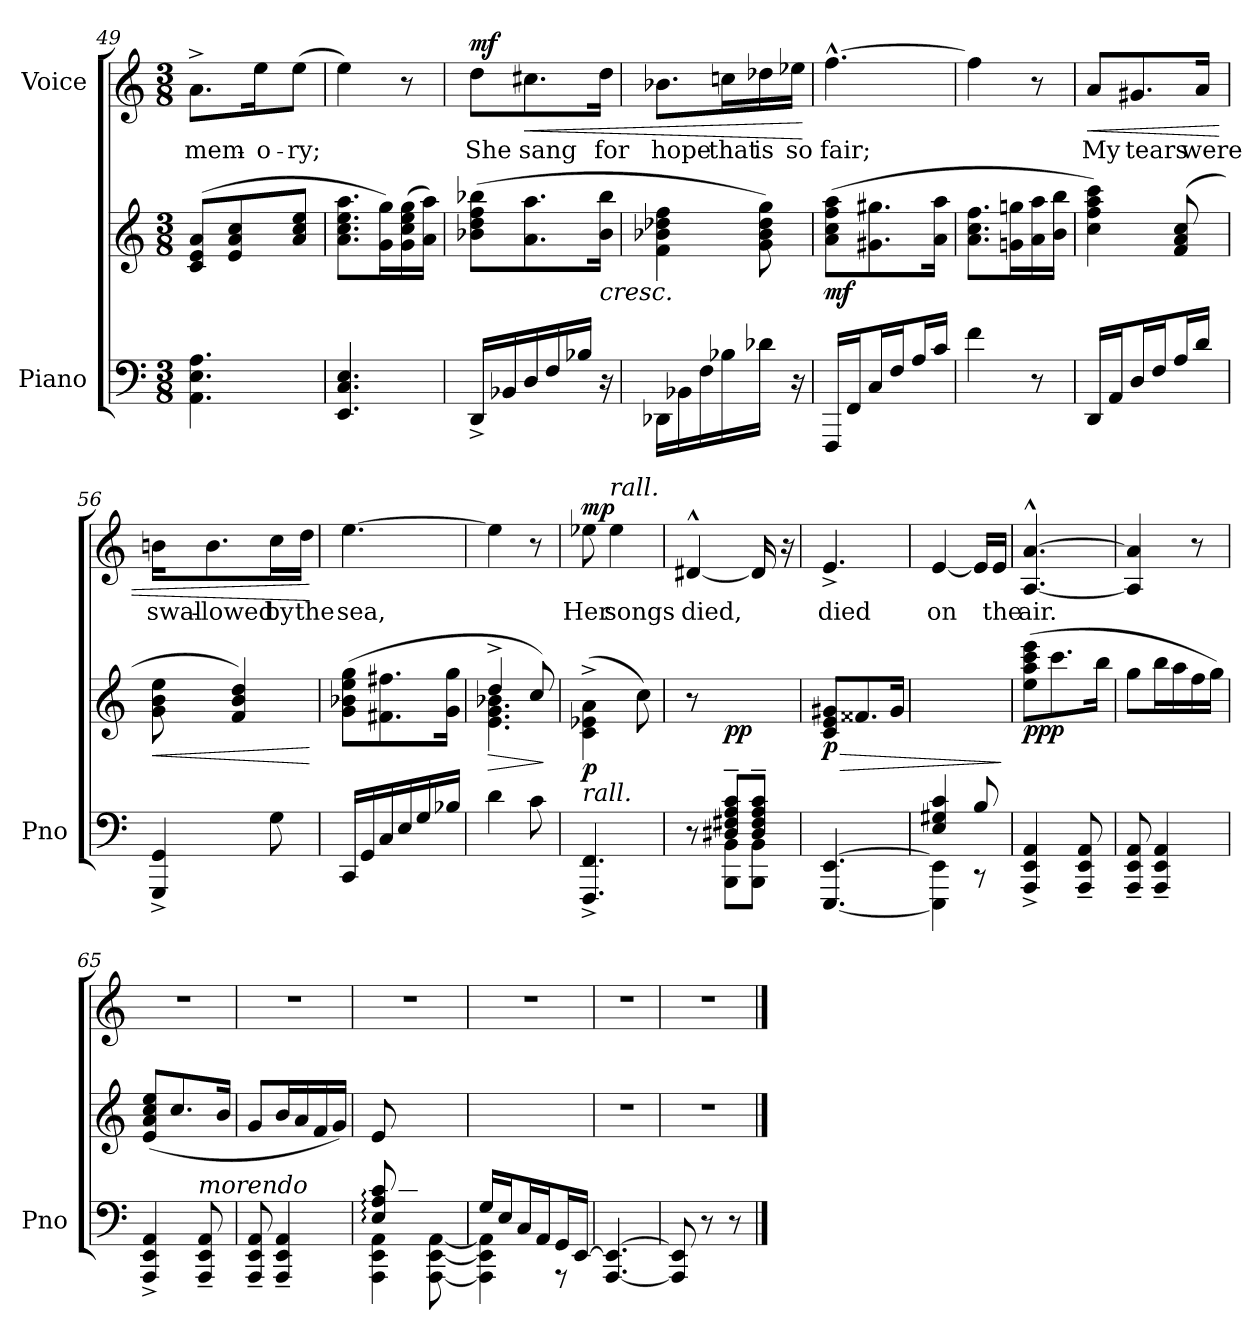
**kern	**kern	**dynam	**kern	**text	**dynam
*part2	*part2	*part2	*part1	*part1	*part1
*staff3	*staff2	*staff2/3	*staff1	*staff1	*staff1
*I"Piano	*	*	*I"Voice	*	*
*I'Pno	*	*	*	*	*
!!LO:LB:g=z
*clefF4	*clefG2	*	*clefG2	*	*
*k[]	*k[]	*	*k[]	*	*
*M3/8	*M3/8	*	*M3/8	*	*
=49	=49	=49	=49	=49	=49
!	!	!	!	!LO:LY:b	!
4.AA\ 4.E\ 4.A\	(>8c/ 8e/ 8a/L	.	8.a^>\L	mem-	.
.	8e/ 8a/ 8cc/	.	.	.	.
!	!	!	!	!LO:LY:b	!
.	.	.	16ee\K	-o-	.
!	!	!	!	!LO:LY:b	!
.	8a/ 8cc/ 8ee/J	.	(8ee\J	-ry;	.
!!LO:LB:g=z
=50	=50	=50	=50	=50	=50
4.EE/ 4.C/ 4.E/	8.a\ 8.cc\ 8.ee\ 8.aa\L	.	4ee\)	.	.
.	16g\ 16gg\L)	.	.	.	.
.	(16g\ 16cc\ 16ee\ 16gg\	.	8r	.	.
.	16a\ 16aa\JJ)	.	.	.	.
=51	=51	=51	=51	=51	=51
!	!	!	!	!LO:LY:b	!LO:DY:a
16DD^/LL	(8b-X\ 8dd\ 8ff\ 8bb-X\L	.	8dd\L	She	mf
16BB-X/	.	.	.	.	.
!	!	!	!	!LO:LY:b	!LO:HP:b
16D/	8.a\ 8.aa\	.	8.cc#X\	sang	<
16F/	.	.	.	.	.
16B-X/JJ	.	.	.	.	.
!	!LO:TX:b:i:t=cresc.	!	!	!	!
!	!	!	!	!LO:LY:b	!
16r	16b-\ 16bb-\Jk	.	16dd\Jk	for	.
=52	=52	=52	=52	=52	=52
!	!	!	!	!LO:LY:b	!
16DD-X\LL	4f\ 4b-X\ 4dd-X\ 4ff\	.	8.b-X\L	hope	.
16BB-X\	.	.	.	.	.
16F\	.	.	.	.	.
!	!	!	!	!LO:LY:b	!
16B-j\	.	.	16ccn\L	that	.
!	!	!	!	!LO:LY:b	!
16d-X\JJ	8g\ 8b-\ 8dd-\ 8gg\)	.	16dd-X\	is	.
!	!	!	!	!LO:LY:b	!
16r	.	.	16ee-X\JJ	so	.
.	.	.	.	.	[
=53	=53	=53	=53	=53	=53
!	!	!LO:DY:b	!	!LO:LY:b	!
16FFF/LL	(8a\ 8cc\ 8ff\ 8aa\L	mf	[4.ff^^\	fair;	.
16FF/J	.	.	.	.	.
16C/L	8.g#X\ 8.gg#X\	.	.	.	.
16F/J	.	.	.	.	.
16A/L	.	.	.	.	.
16c/JJ	16a\ 16aa\Jk	.	.	.	.
=54	=54	=54	=54	=54	=54
4f\	8.a\ 8.cc\ 8.ff\L	.	4ff\]	.	.
.	16gn\ 16ggn\L	.	.	.	.
8r	16a\ 16aa\	.	8r	.	.
.	16b\ 16bb\JJ	.	.	.	.
=55	=55	=55	=55	=55	=55
!	!	!	!	!LO:LY:b	!LO:HP:b
16DD/LL	4cc\ 4ff\ 4aa\ 4ccc\)	.	8a/L	My	<
16AA/J	.	.	.	.	.
!	!	!	!	!LO:LY:b	!
16D/L	.	.	8.g#X/	tears	.
16F/J	.	.	.	.	.
16A/L	(>8f/ 8a/ 8cc/	.	.	.	.
!	!	!	!	!LO:LY:b	!
16d/JJ	.	.	16a/Jk	were	.
!!LO:LB:g=z
=56	=56	=56	=56	=56	=56
!	!	!LO:HP:b	!	!LO:LY:b	!
4GGG/^> 4GG/^>	8g\ 8b\ 8ee\	<	16bn\KL	swal-	.
!	!	!	!	!LO:LY:b	!
.	.	.	8.b\	-lowed	.
.	4f/ 4b/ 4dd/)	.	.	.	.
!	!	!	!	!LO:LY:b	!
8G\	.	.	16cc\L	by	.
!	!	!	!	!LO:LY:b	!
.	.	.	16dd\JJ	the	.
.	.	[	.	.	[
=57	=57	=57	=57	=57	=57
!	!	!	!	!LO:LY:b	!
16CC/LL	(8g\ 8b-X\ 8ee\ 8gg\L	.	[4.ee\	sea,	.
16GG/	.	.	.	.	.
16C/	8.f#X\ 8.ff#X\	.	.	.	.
16E/	.	.	.	.	.
16G/	.	.	.	.	.
16B-X/JJ	16g\ 16gg\Jk	.	.	.	.
=58	=58	=58	=58	=58	=58
!	!	!LO:HP:b	!	!	!
*	*^	*	*	*	*
4d\	4dd^/	4.e\ 4.g\ 4.b-X\	>	4ee\]	.	.
8c\	8cc/)	.	.	8r	.	.
*	*v	*v	*	*	*	*
.	.	]	.	.	.
=59	=59	=59	=59	=59	=59
!	!LO:TX:b:i:t=rall.	!	!	!	!
!	!	!LO:DY:b	!	!LO:LY:b	!LO:DY:a
4.FFF/^> 4.FF/^>	(4c\^> 4e-X\^> 4a\^>	p	8ee-X\	Her	mp
!	!	!	!LO:TX:a:i:t=rall.	!	!
!	!	!	!	!LO:LY:b	!
.	.	.	4ee-\	songs	.
.	8cc\)	.	.	.	.
=60	=60	=60	=60	=60	=60
*^	*	*	*	*	*
!	!	!	!	!	!LO:LY:b	!
8ryy	8r	8r	.	[4d#X^^/	died,	.
!	!	!	!LO:DY:b	!	!	!
8D#X/~> 8F#X/~> 8A/~> 8c/~>L	8BBB\ 8BB\L	4ryy	pp	.	.	.
8D#/~> 8F#/~> 8A/~> 8c/~>J	8BBB\ 8BB\J	.	.	16d#/]	.	.
.	.	.	.	16r	.	.
*v	*v	*	*	*	*	*
=61	=61	=61	=61	=61	=61
!	!	!LO:HP:b	!	!LO:LY:b	!
!	!	!LO:DY:n=1:b	!	!	!
[4.EEE/ [<4.EE/	(8c/ 8e/ 8g#X/L	> p	4.e^>/	died	.
.	8.f##X/	.	.	.	.
.	16g#/Jk	.	.	.	.
=62	=62	=62	=62	=62	=62
*^	*	*	*	*	*
!	!	!	!	!	!LO:LY:b	!
4E/ 4G#X/ 4c/	4EEE\] 4EE\]	4.ryy	.	[4e/	on	.
8B/)	8r	.	.	16e/LL]	.	.
!	!	!	!	!	!LO:LY:b	!
.	.	.	.	16e/JJ	the	.
*v	*v	*	*	*	*	*
.	.	]	.	.	.
!!LO:PB:g=z
=63	=63	=63	=63	=63	=63
!	!	!LO:DY:b	!	!LO:LY:b	!
4AAA/^ 4EE/^ 4AA/^	(8ee\ 8aa\ 8ccc\ 8eee\L	ppp	[4.A/^^ [4.a/^^	air.	.
.	8.ccc\	.	.	.	.
8AAA/~ 8EE/~ 8AA/~	.	.	.	.	.
.	16bb\Jk	.	.	.	.
=64	=64	=64	=64	=64	=64
8AAA/~ 8EE/~ 8AA/~	8gg\L	.	4A/] 4a/]	.	.
4AAA/~ 4EE/~ 4AA/~	16bb\L	.	.	.	.
.	16aa\	.	.	.	.
.	16ff\	.	8r	.	.
.	16gg\JJ)	.	.	.	.
=65	=65	=65	=65	=65	=65
4AAA/^ 4EE/^ 4AA/^	(8e/ 8a/ 8cc/ 8ee/L	.	4.r	.	.
.	8.cc/	.	.	.	.
!LO:TX:a:i:t=morendo	!	!	!	!	!
8AAA/~ 8EE/~ 8AA/~	.	.	.	.	.
.	16b/Jk	.	.	.	.
=66	=66	=66	=66	=66	=66
8AAA/~ 8EE/~ 8AA/~	8g/L	.	4.r	.	.
4AAA/~ 4EE/~ 4AA/~	16b/L	.	.	.	.
.	16a/	.	.	.	.
.	16f/	.	.	.	.
.	16g/JJ)	.	.	.	.
=67	=67	=67	=67	=67	=67
*^	*	*	*	*	*
*	*^	*	*	*	*	*
8ryy	4AAA\ 4EE\ 4AA\	8E/: 8A/: 8c/:	(8e/L	.	4.r	.	.
8.c/	.	4ryy	4ryy	.	.	.	.
.	[8AAA\ [8EE\ [8AA\	.	.	.	.	.	.
16B/Jk	.	.	.	.	.	.	.
*	*v	*v	*	*	*	*	*
=68	=68	=68	=68	=68	=68	=68
16G/LL	4AAA\] 4EE\] 4AA\]	4.ryy	.	4.r	.	.
16E/J	.	.	.	.	.	.
16C/L	.	.	.	.	.	.
16AA/J	.	.	.	.	.	.
16GG/L	8r	.	.	.	.	.
[>16EE/JJ	.	.	.	.	.	.
*v	*v	*	*	*	*	*
=69	=69	=69	=69	=69	=69
[4.AAA/ 4.EE/_	4.r	.	4.r	.	.
=70	=70	=70	=70	=70	=70
8AAA/] 8EE/]	4.r)	.	4.r	.	.
8r	.	.	.	.	.
8r	.	.	.	.	.
==	==	==	==	==	==
*-	*-	*-	*-	*-	*-
